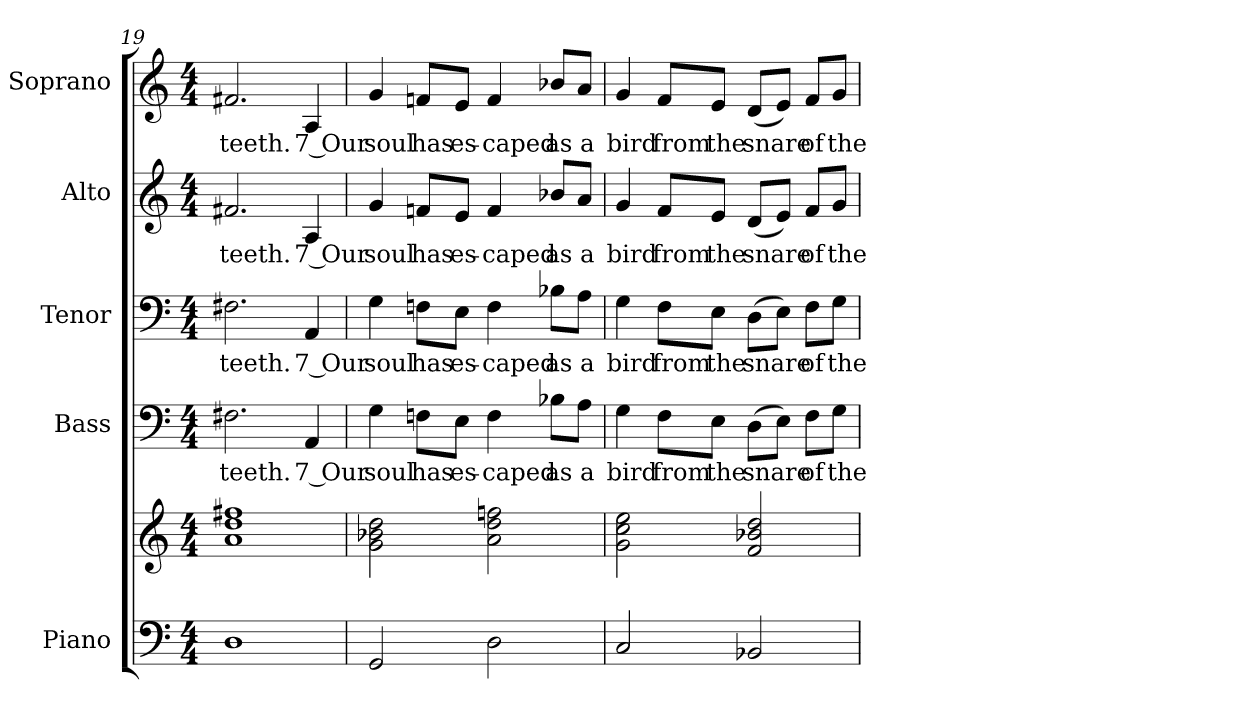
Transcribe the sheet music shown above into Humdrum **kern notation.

**kern	**kern	**kern	**text	**kern	**text	**kern	**text	**kern	**text
*part5	*part5	*part4	*part4	*part3	*part3	*part2	*part2	*part1	*part1
*staff6	*staff5	*staff4	*staff4	*staff3	*staff3	*staff2	*staff2	*staff1	*staff1
*I"Piano	*	*I"Bass	*	*I"Tenor	*	*I"Alto	*	*I"Soprano	*
*I'Pno.	*	*I'B.	*	*I'T.	*	*I'A.	*	*I'S.	*
!!LO:PB:g=z
*clefF4	*clefG2	*clefF4	*	*clefF4	*	*clefG2	*	*clefG2	*
*k[]	*k[]	*k[]	*	*k[]	*	*k[]	*	*k[]	*
*C:	*C:	*C:	*	*C:	*	*C:	*	*C:	*
*M4/4	*M4/4	*M4/4	*	*M4/4	*	*M4/4	*	*M4/4	*
=19	=19	=19	=19	=19	=19	=19	=19	=19	=19
!	!	!	!LO:LY:b:color=#000000	!	!	!	!	!	!
!	!	!	!	!	!LO:LY:b:color=#000000	!	!	!	!
!	!	!	!	!	!	!	!LO:LY:b:color=#000000	!	!
!	!	!	!	!	!	!	!	!	!LO:LY:b:color=#000000
1Di	1ai 1ddi 1ff#Xi	2.F#Xi\	teeth.	2.F#Xi\	teeth.	2.f#Xi/	teeth.	2.f#Xi/	teeth.
!	!	!	!LO:LY:b:color=#000000	!	!	!	!	!	!
!	!	!	!	!	!LO:LY:b:color=#000000	!	!	!	!
!	!	!	!	!	!	!	!LO:LY:b:color=#000000	!	!
!	!	!	!	!	!	!	!	!	!LO:LY:b:color=#000000
.	.	4AAi/	7 Our	4AAi/	7 Our	4Ai/	7 Our	4Ai/	7 Our
=20	=20	=20	=20	=20	=20	=20	=20	=20	=20
!	!	!	!LO:LY:b:color=#000000	!	!	!	!	!	!
!	!	!	!	!	!LO:LY:b:color=#000000	!	!	!	!
!	!	!	!	!	!	!	!LO:LY:b:color=#000000	!	!
!	!	!	!	!	!	!	!	!	!LO:LY:b:color=#000000
2GGi/	2gi\ 2b-Xi 2ddi	4Gi\	soul	4Gi\	soul	4gi/	soul	4gi/	soul
!	!	!	!LO:LY:b:color=#000000	!	!	!	!	!	!
!	!	!	!	!	!LO:LY:b:color=#000000	!	!	!	!
!	!	!	!	!	!	!	!LO:LY:b:color=#000000	!	!
!	!	!	!	!	!	!	!	!	!LO:LY:b:color=#000000
.	.	8Fni\L	has	8Fni\L	has	8fni/L	has	8fni/L	has
!	!	!	!LO:LY:b:color=#000000	!	!	!	!	!	!
!	!	!	!	!	!LO:LY:b:color=#000000	!	!	!	!
!	!	!	!	!	!	!	!LO:LY:b:color=#000000	!	!
!	!	!	!	!	!	!	!	!	!LO:LY:b:color=#000000
.	.	8Ei\J	es-	8Ei\J	es-	8ei/J	es-	8ei/J	es-
!	!	!	!LO:LY:b:color=#000000	!	!	!	!	!	!
!	!	!	!	!	!LO:LY:b:color=#000000	!	!	!	!
!	!	!	!	!	!	!	!LO:LY:b:color=#000000	!	!
!	!	!	!	!	!	!	!	!	!LO:LY:b:color=#000000
2Di\	2ai\ 2ddi 2ffni	4Fi\	-caped	4Fi\	-caped	4fi/	-caped	4fi/	-caped
!	!	!	!LO:LY:b:color=#000000	!	!	!	!	!	!
!	!	!	!	!	!LO:LY:b:color=#000000	!	!	!	!
!	!	!	!	!	!	!	!LO:LY:b:color=#000000	!	!
!	!	!	!	!	!	!	!	!	!LO:LY:b:color=#000000
.	.	8B-Xi\L	as	8B-Xi\L	as	8b-Xi/L	as	8b-Xi/L	as
!	!	!	!LO:LY:b:color=#000000	!	!	!	!	!	!
!	!	!	!	!	!LO:LY:b:color=#000000	!	!	!	!
!	!	!	!	!	!	!	!LO:LY:b:color=#000000	!	!
!	!	!	!	!	!	!	!	!	!LO:LY:b:color=#000000
.	.	8Ai\J	a	8Ai\J	a	8ai/J	a	8ai/J	a
!!LO:PB:g=z
=21	=21	=21	=21	=21	=21	=21	=21	=21	=21
!	!	!	!LO:LY:b:color=#000000	!	!	!	!	!	!
!	!	!	!	!	!LO:LY:b:color=#000000	!	!	!	!
!	!	!	!	!	!	!	!LO:LY:b:color=#000000	!	!
!	!	!	!	!	!	!	!	!	!LO:LY:b:color=#000000
2Ci/	2gi\ 2cci 2eei	4Gi\	bird	4Gi\	bird	4gi/	bird	4gi/	bird
!	!	!	!LO:LY:b:color=#000000	!	!	!	!	!	!
!	!	!	!	!	!LO:LY:b:color=#000000	!	!	!	!
!	!	!	!	!	!	!	!LO:LY:b:color=#000000	!	!
!	!	!	!	!	!	!	!	!	!LO:LY:b:color=#000000
.	.	8Fi\L	from	8Fi\L	from	8fi/L	from	8fi/L	from
!	!	!	!LO:LY:b:color=#000000	!	!	!	!	!	!
!	!	!	!	!	!LO:LY:b:color=#000000	!	!	!	!
!	!	!	!	!	!	!	!LO:LY:b:color=#000000	!	!
!	!	!	!	!	!	!	!	!	!LO:LY:b:color=#000000
.	.	8Ei\J	the	8Ei\J	the	8ei/J	the	8ei/J	the
!	!	!	!LO:LY:b:color=#000000	!	!	!	!	!	!
!	!	!	!	!	!LO:LY:b:color=#000000	!	!	!	!
!	!	!	!	!	!	!	!LO:LY:b:color=#000000	!	!
!	!	!	!	!	!	!	!	!	!LO:LY:b:color=#000000
2BB-Xi/	2fi/ 2b-Xi 2ddi	(8Di\L	snare	(8Di\L	snare	(8di/L	snare	(8di/L	snare
.	.	8Ei\J)	.	8Ei\J)	.	8ei/J)	.	8ei/J)	.
!	!	!	!LO:LY:b:color=#000000	!	!	!	!	!	!
!	!	!	!	!	!LO:LY:b:color=#000000	!	!	!	!
!	!	!	!	!	!	!	!LO:LY:b:color=#000000	!	!
!	!	!	!	!	!	!	!	!	!LO:LY:b:color=#000000
.	.	8Fi\L	of	8Fi\L	of	8fi/L	of	8fi/L	of
!	!	!	!LO:LY:b:color=#000000	!	!	!	!	!	!
!	!	!	!	!	!LO:LY:b:color=#000000	!	!	!	!
!	!	!	!	!	!	!	!LO:LY:b:color=#000000	!	!
!	!	!	!	!	!	!	!	!	!LO:LY:b:color=#000000
.	.	8Gi\J	the	8Gi\J	the	8gi/J	the	8gi/J	the
=	=	=	=	=	=	=	=	=	=
*-	*-	*-	*-	*-	*-	*-	*-	*-	*-
